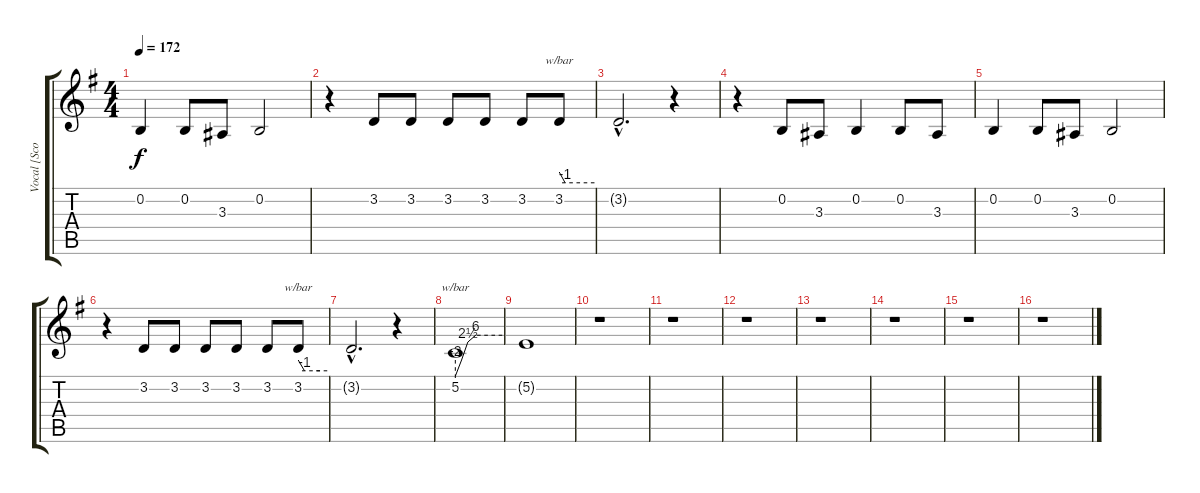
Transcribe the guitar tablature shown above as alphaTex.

\track ("Vocal [Scott]" "Vocal [Sco") {instrument lead2sawtooth}
\staff {score tabs}
\tuning (E4 B3 G3 D3 A2 E2) {hide}
\ts (4 4)
\tempo 172
\clef g2
\ks g
0.2.4{dy f} 0.2.8 3.3.8 0.2.2 |
r.4 3.2.8 3.2.8 3.2.8 3.2.8 3.2.8 3.2.8{tbe (custom default 0 0 10 -4 60 -4)} |
3.2{hac t}.2{d} r.4 |
r.4 0.2.8 3.3.8 0.2.4 0.2.8 3.3.8 |
0.2.4 0.2.8 3.3.8 0.2.2 |
r.4 3.2.8 3.2.8 3.2.8 3.2.8 3.2.8 3.2.8{tbe (custom default 0 0 13 -4 45 -4 60 -4)} |
3.2{hac t}.2{d} r.4 |
5.2.1{tbe (custom default 0 -8 8 0 16 10 26 24 60 24) instrument pad7halo} |
5.2{t}.1 |
r.1 |
r.1 |
r.1 |
r.1 |
r.1 |
r.1 |
r.1
